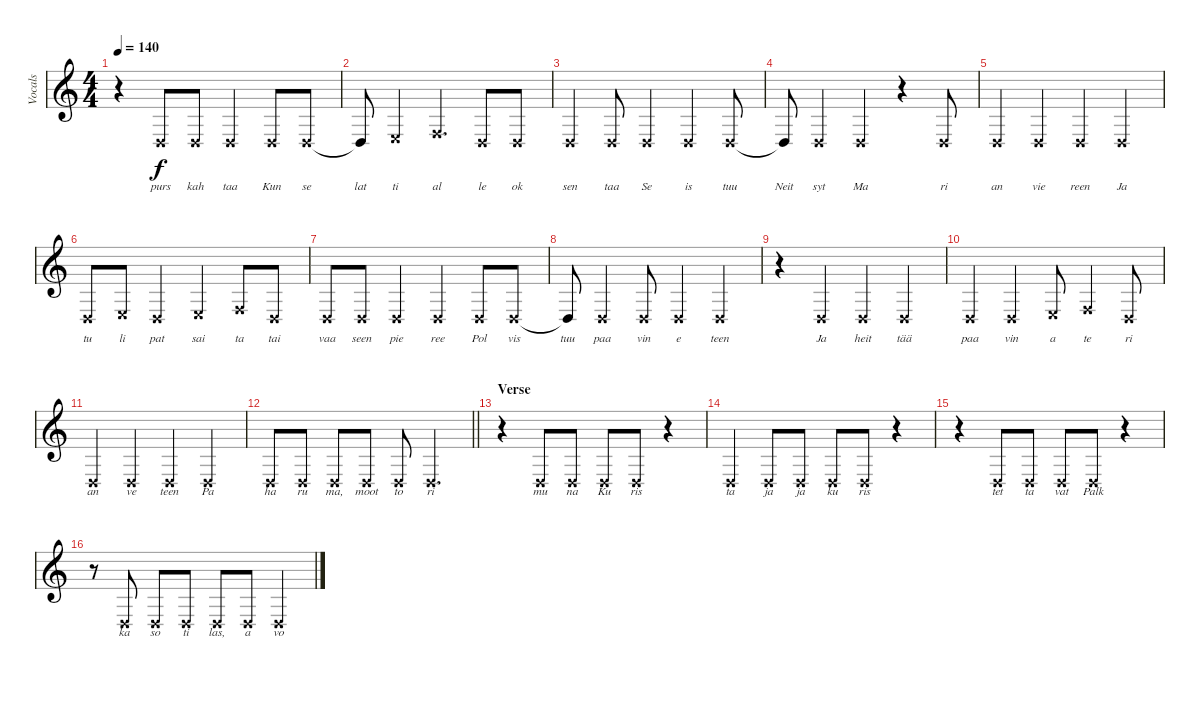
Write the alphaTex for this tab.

\track ("Vocals" "Vocals") {instrument stringensemble1}
\staff {score}
\tuning (E4 B3 G3 D3 A2 D2) {hide}
\ts (4 4)
\tempo 140
\clef g2
\ks c
r.4{dy f} 0.4{x}.8{lyrics (0 "purs") lyrics (1 "") lyrics (2 "") lyrics (3 "") lyrics (4 "")} 0.4{x}.8{lyrics (0 "kah") lyrics (1 "") lyrics (2 "") lyrics (3 "") lyrics (4 "")} 0.4{x}.4{lyrics (0 "taa") lyrics (1 "") lyrics (2 "") lyrics (3 "") lyrics (4 "")} 0.4{x}.8{lyrics (0 "Kun") lyrics (1 "") lyrics (2 "") lyrics (3 "") lyrics (4 "")} 0.4{x}.8{lyrics (0 "se") lyrics (1 "") lyrics (2 "") lyrics (3 "") lyrics (4 "")} |
0.4{t}.8{lyrics (0 "lat") lyrics (1 "") lyrics (2 "") lyrics (3 "") lyrics (4 "")} 7.5{x}.4{lyrics (0 "ti") lyrics (1 "") lyrics (2 "") lyrics (3 "") lyrics (4 "")} 3.4{x}.4{d lyrics (0 "al") lyrics (1 "") lyrics (2 "") lyrics (3 "") lyrics (4 "")} 0.4{x}.8{lyrics (0 "le") lyrics (1 "") lyrics (2 "") lyrics (3 "") lyrics (4 "")} 0.4{x}.8{lyrics (0 "ok") lyrics (1 "") lyrics (2 "") lyrics (3 "") lyrics (4 "")} |
0.4{x}.4{lyrics (0 "sen") lyrics (1 "") lyrics (2 "") lyrics (3 "") lyrics (4 "")} 0.4{x}.8{lyrics (0 "taa") lyrics (1 "") lyrics (2 "") lyrics (3 "") lyrics (4 "")} 0.4{x}.4{lyrics (0 "Se") lyrics (1 "") lyrics (2 "") lyrics (3 "") lyrics (4 "")} 0.4{x}.4{lyrics (0 "is") lyrics (1 "") lyrics (2 "") lyrics (3 "") lyrics (4 "")} 0.4{x}.8{lyrics (0 "tuu") lyrics (1 "") lyrics (2 "") lyrics (3 "") lyrics (4 "")} |
0.4{t}.8{lyrics (0 "Neit") lyrics (1 "") lyrics (2 "") lyrics (3 "") lyrics (4 "")} 0.4{x}.4{lyrics (0 "syt") lyrics (1 "") lyrics (2 "") lyrics (3 "") lyrics (4 "")} 0.4{x}.4{lyrics (0 "Ma") lyrics (1 "") lyrics (2 "") lyrics (3 "") lyrics (4 "")} r.4 0.4{x}.8{lyrics (0 "ri") lyrics (1 "") lyrics (2 "") lyrics (3 "") lyrics (4 "")} |
0.4{x}.4{lyrics (0 "an") lyrics (1 "") lyrics (2 "") lyrics (3 "") lyrics (4 "")} 0.4{x}.4{lyrics (0 "vie") lyrics (1 "") lyrics (2 "") lyrics (3 "") lyrics (4 "")} 0.4{x}.4{lyrics (0 "reen") lyrics (1 "") lyrics (2 "") lyrics (3 "") lyrics (4 "")} 0.4{x}.4{lyrics (0 "Ja") lyrics (1 "") lyrics (2 "") lyrics (3 "") lyrics (4 "")} |
0.4{x}.8{lyrics (0 "tu") lyrics (1 "") lyrics (2 "") lyrics (3 "") lyrics (4 "")} 7.5{x}.8{lyrics (0 "li") lyrics (1 "") lyrics (2 "") lyrics (3 "") lyrics (4 "")} 0.4{x}.4{lyrics (0 "pat") lyrics (1 "") lyrics (2 "") lyrics (3 "") lyrics (4 "")} 7.5{x}.4{lyrics (0 "sai") lyrics (1 "") lyrics (2 "") lyrics (3 "") lyrics (4 "")} 8.5{x}.8{lyrics (0 "ta") lyrics (1 "") lyrics (2 "") lyrics (3 "") lyrics (4 "")} 0.4{x}.8{lyrics (0 "tai") lyrics (1 "") lyrics (2 "") lyrics (3 "") lyrics (4 "")} |
0.4{x}.8{lyrics (0 "vaa") lyrics (1 "") lyrics (2 "") lyrics (3 "") lyrics (4 "")} 0.4{x}.8{lyrics (0 "seen") lyrics (1 "") lyrics (2 "") lyrics (3 "") lyrics (4 "")} 0.4{x}.4{lyrics (0 "pie") lyrics (1 "") lyrics (2 "") lyrics (3 "") lyrics (4 "")} 0.4{x}.4{lyrics (0 "ree") lyrics (1 "") lyrics (2 "") lyrics (3 "") lyrics (4 "")} 0.4{x}.8{lyrics (0 "Pol") lyrics (1 "") lyrics (2 "") lyrics (3 "") lyrics (4 "")} 0.4{x}.8{lyrics (0 "vis") lyrics (1 "") lyrics (2 "") lyrics (3 "") lyrics (4 "")} |
0.4{t}.8{lyrics (0 "tuu") lyrics (1 "") lyrics (2 "") lyrics (3 "") lyrics (4 "")} 0.4{x}.4{lyrics (0 "paa") lyrics (1 "") lyrics (2 "") lyrics (3 "") lyrics (4 "")} 0.4{x}.8{lyrics (0 "vin") lyrics (1 "") lyrics (2 "") lyrics (3 "") lyrics (4 "")} 0.4{x}.4{lyrics (0 "e") lyrics (1 "") lyrics (2 "") lyrics (3 "") lyrics (4 "")} 0.4{x}.4{lyrics (0 "teen") lyrics (1 "") lyrics (2 "") lyrics (3 "") lyrics (4 "")} |
r.4 0.4{x}.4{lyrics (0 "Ja") lyrics (1 "") lyrics (2 "") lyrics (3 "") lyrics (4 "")} 0.4{x}.4{lyrics (0 "heit") lyrics (1 "") lyrics (2 "") lyrics (3 "") lyrics (4 "")} 0.4{x}.4{lyrics (0 "tää") lyrics (1 "") lyrics (2 "") lyrics (3 "") lyrics (4 "")} |
0.4{x}.4{lyrics (0 "paa") lyrics (1 "") lyrics (2 "") lyrics (3 "") lyrics (4 "")} 0.4{x}.4{lyrics (0 "vin") lyrics (1 "") lyrics (2 "") lyrics (3 "") lyrics (4 "")} 7.5{x}.8{lyrics (0 "a") lyrics (1 "") lyrics (2 "") lyrics (3 "") lyrics (4 "")} 8.5{x}.4{lyrics (0 "te") lyrics (1 "") lyrics (2 "") lyrics (3 "") lyrics (4 "")} 0.4{x}.8{lyrics (0 "ri") lyrics (1 "") lyrics (2 "") lyrics (3 "") lyrics (4 "")} |
0.4{x}.4{lyrics (0 "an") lyrics (1 "") lyrics (2 "") lyrics (3 "") lyrics (4 "")} 0.4{x}.4{lyrics (0 "ve") lyrics (1 "") lyrics (2 "") lyrics (3 "") lyrics (4 "")} 0.4{x}.4{lyrics (0 "teen") lyrics (1 "") lyrics (2 "") lyrics (3 "") lyrics (4 "")} 0.4{x}.4{lyrics (0 "Pa") lyrics (1 "") lyrics (2 "") lyrics (3 "") lyrics (4 "")} |
\barLineRight lightlight
0.4{x}.8{lyrics (0 "ha") lyrics (1 "") lyrics (2 "") lyrics (3 "") lyrics (4 "")} 0.4{x}.8{lyrics (0 "ru") lyrics (1 "") lyrics (2 "") lyrics (3 "") lyrics (4 "")} 0.4{x}.8{lyrics (0 "ma,") lyrics (1 "") lyrics (2 "") lyrics (3 "") lyrics (4 "")} 0.4{x}.8{lyrics (0 "moot") lyrics (1 "") lyrics (2 "") lyrics (3 "") lyrics (4 "")} 0.4{x}.8{lyrics (0 "to") lyrics (1 "") lyrics (2 "") lyrics (3 "") lyrics (4 "")} 0.4{x}.4{d lyrics (0 "ri") lyrics (1 "") lyrics (2 "") lyrics (3 "") lyrics (4 "")} |
\section ("" "Verse")
r.4 0.4{x}.8{lyrics (0 "mu") lyrics (1 "") lyrics (2 "") lyrics (3 "") lyrics (4 "")} 0.4{x}.8{lyrics (0 "na") lyrics (1 "") lyrics (2 "") lyrics (3 "") lyrics (4 "")} 0.4{x}.8{lyrics (0 "Ku") lyrics (1 "") lyrics (2 "") lyrics (3 "") lyrics (4 "")} 0.4{x}.8{lyrics (0 "ris") lyrics (1 "") lyrics (2 "") lyrics (3 "") lyrics (4 "")} r.4 |
0.4{x}.4{lyrics (0 "ta") lyrics (1 "") lyrics (2 "") lyrics (3 "") lyrics (4 "")} 0.4{x}.8{lyrics (0 "ja") lyrics (1 "") lyrics (2 "") lyrics (3 "") lyrics (4 "")} 0.4{x}.8{lyrics (0 "ja") lyrics (1 "") lyrics (2 "") lyrics (3 "") lyrics (4 "")} 0.4{x}.8{lyrics (0 "ku") lyrics (1 "") lyrics (2 "") lyrics (3 "") lyrics (4 "")} 0.4{x}.8{lyrics (0 "ris") lyrics (1 "") lyrics (2 "") lyrics (3 "") lyrics (4 "")} r.4 |
r.4 0.4{x}.8{lyrics (0 "tet") lyrics (1 "") lyrics (2 "") lyrics (3 "") lyrics (4 "")} 0.4{x}.8{lyrics (0 "ta") lyrics (1 "") lyrics (2 "") lyrics (3 "") lyrics (4 "")} 0.4{x}.8{lyrics (0 "vat") lyrics (1 "") lyrics (2 "") lyrics (3 "") lyrics (4 "")} 0.4{x}.8{lyrics (0 "Palk") lyrics (1 "") lyrics (2 "") lyrics (3 "") lyrics (4 "")} r.4 |
r.8 0.4{x}.8{lyrics (0 "ka") lyrics (1 "") lyrics (2 "") lyrics (3 "") lyrics (4 "")} 0.4{x}.8{lyrics (0 "so") lyrics (1 "") lyrics (2 "") lyrics (3 "") lyrics (4 "")} 0.4{x}.8{lyrics (0 "ti") lyrics (1 "") lyrics (2 "") lyrics (3 "") lyrics (4 "")} 0.4{x}.8{lyrics (0 "las,") lyrics (1 "") lyrics (2 "") lyrics (3 "") lyrics (4 "")} 0.4{x}.8{lyrics (0 "a") lyrics (1 "") lyrics (2 "") lyrics (3 "") lyrics (4 "")} 0.4{x}.4{lyrics (0 "vo") lyrics (1 "") lyrics (2 "") lyrics (3 "") lyrics (4 "")}
